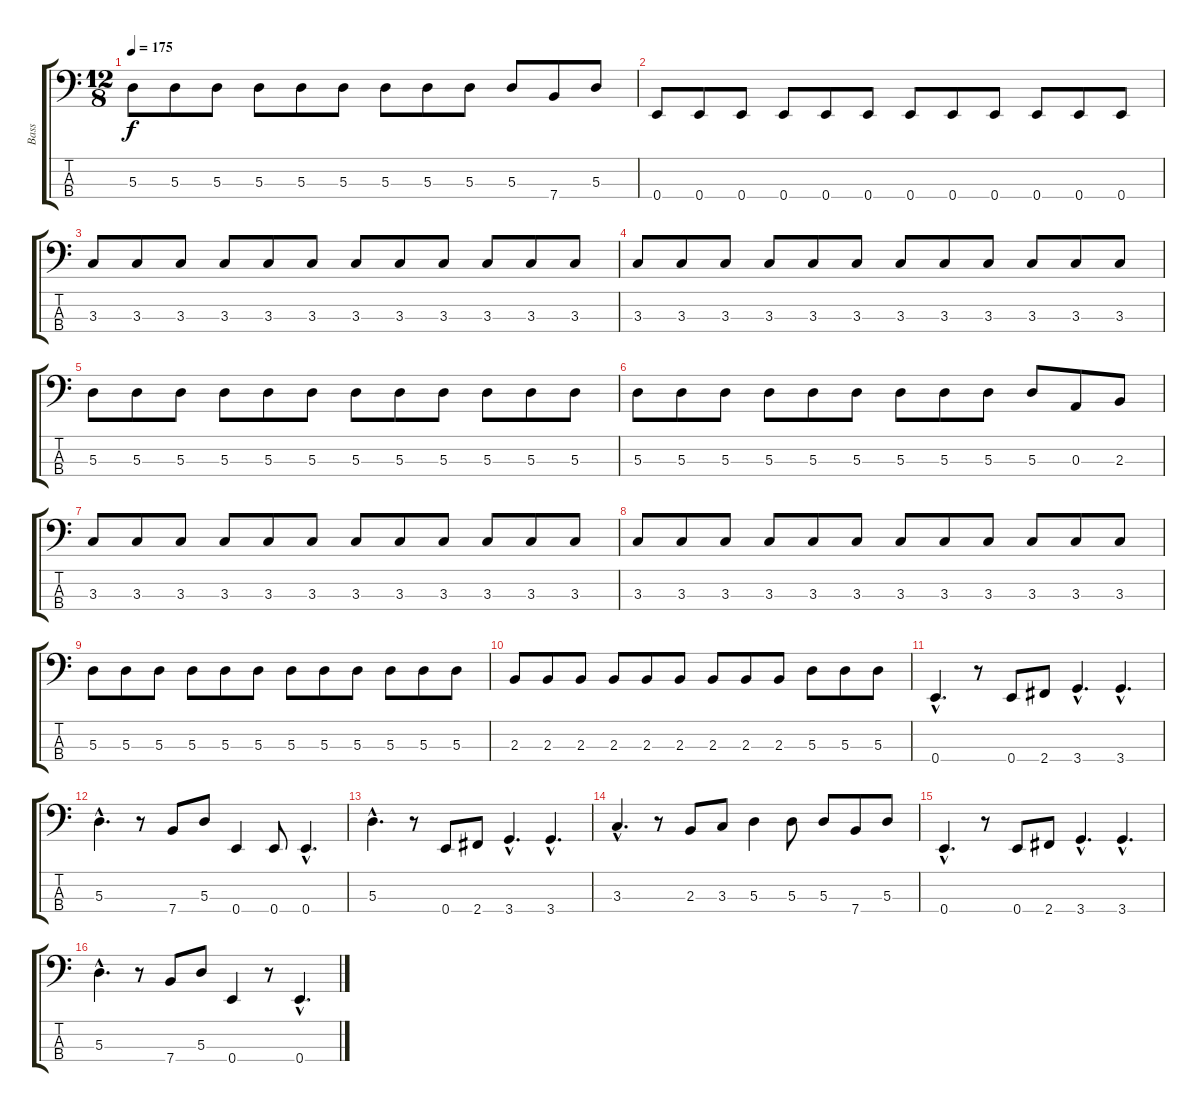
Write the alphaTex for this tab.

\track ("Bass" "Bass") {instrument electricbasspick}
\staff {score tabs}
\tuning (G2 D2 A1 E1) {hide}
\ts (12 8)
\tempo 175
\clef f4
\ks c
5.3.8{dy f} 5.3.8 5.3.8 5.3.8 5.3.8 5.3.8 5.3.8 5.3.8 5.3.8 5.3.8 7.4.8 5.3.8 |
0.4.8 0.4.8 0.4.8 0.4.8 0.4.8 0.4.8 0.4.8 0.4.8 0.4.8 0.4.8 0.4.8 0.4.8 |
3.3.8 3.3.8 3.3.8 3.3.8 3.3.8 3.3.8 3.3.8 3.3.8 3.3.8 3.3.8 3.3.8 3.3.8 |
3.3.8 3.3.8 3.3.8 3.3.8 3.3.8 3.3.8 3.3.8 3.3.8 3.3.8 3.3.8 3.3.8 3.3.8 |
5.3.8 5.3.8 5.3.8 5.3.8 5.3.8 5.3.8 5.3.8 5.3.8 5.3.8 5.3.8 5.3.8 5.3.8 |
5.3.8 5.3.8 5.3.8 5.3.8 5.3.8 5.3.8 5.3.8 5.3.8 5.3.8 5.3.8 0.3.8 2.3.8 |
3.3.8 3.3.8 3.3.8 3.3.8 3.3.8 3.3.8 3.3.8 3.3.8 3.3.8 3.3.8 3.3.8 3.3.8 |
3.3.8 3.3.8 3.3.8 3.3.8 3.3.8 3.3.8 3.3.8 3.3.8 3.3.8 3.3.8 3.3.8 3.3.8 |
5.3.8 5.3.8 5.3.8 5.3.8 5.3.8 5.3.8 5.3.8 5.3.8 5.3.8 5.3.8 5.3.8 5.3.8 |
2.3.8 2.3.8 2.3.8 2.3.8 2.3.8 2.3.8 2.3.8 2.3.8 2.3.8 5.3.8 5.3.8 5.3.8 |
0.4{hac}.4{d} r.8 0.4.8 2.4.8 3.4{hac}.4{d} 3.4{hac}.4{d} |
5.3{hac}.4{d} r.8 7.4.8 5.3.8 0.4.4 0.4.8 0.4{hac}.4{d} |
5.3{hac}.4{d} r.8 0.4.8 2.4.8 3.4{hac}.4{d} 3.4{hac}.4{d} |
3.3{hac}.4{d} r.8 2.3.8 3.3.8 5.3.4 5.3.8 5.3.8 7.4.8 5.3.8 |
0.4{hac}.4{d} r.8 0.4.8 2.4.8 3.4{hac}.4{d} 3.4{hac}.4{d} |
5.3{hac}.4{d} r.8 7.4.8 5.3.8 0.4.4 r.8 0.4{hac}.4{d}
